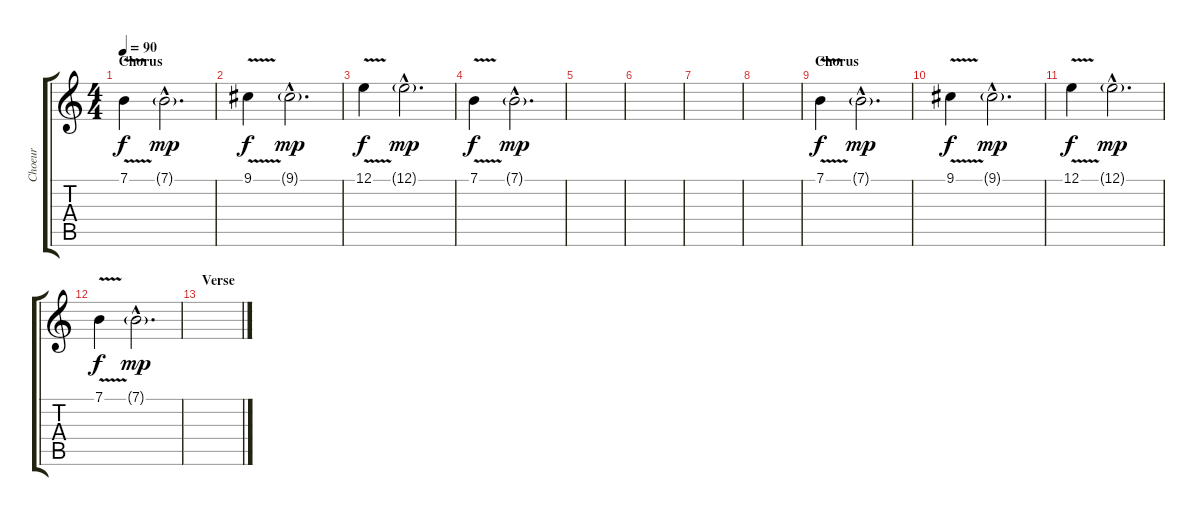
\track ("Choeur" "Choeur") {instrument choiraahs}
\staff {score tabs}
\tuning (E4 B3 G3 D3 A2 E2) {hide}
\ts (4 4)
\section ("" "Chorus")
\tempo 90
\clef g2
\ks c
7.1{v}.4{dy f} 7.1{g hac}.2{d dy mp} |
9.1{v}.4{dy f} 9.1{g hac}.2{d dy mp} |
12.1{v}.4{dy f} 12.1{g hac}.2{d dy mp} |
7.1{v}.4{dy f} 7.1{g hac}.2{d dy mp} |
\section ("" "")
|
|
|
|
\section ("" "Chorus")
7.1{v}.4{dy f} 7.1{g hac}.2{d dy mp} |
9.1{v}.4{dy f} 9.1{g hac}.2{d dy mp} |
12.1{v}.4{dy f} 12.1{g hac}.2{d dy mp} |
7.1{v}.4{dy f} 7.1{g hac}.2{d dy mp} |
\section ("" "Verse")
